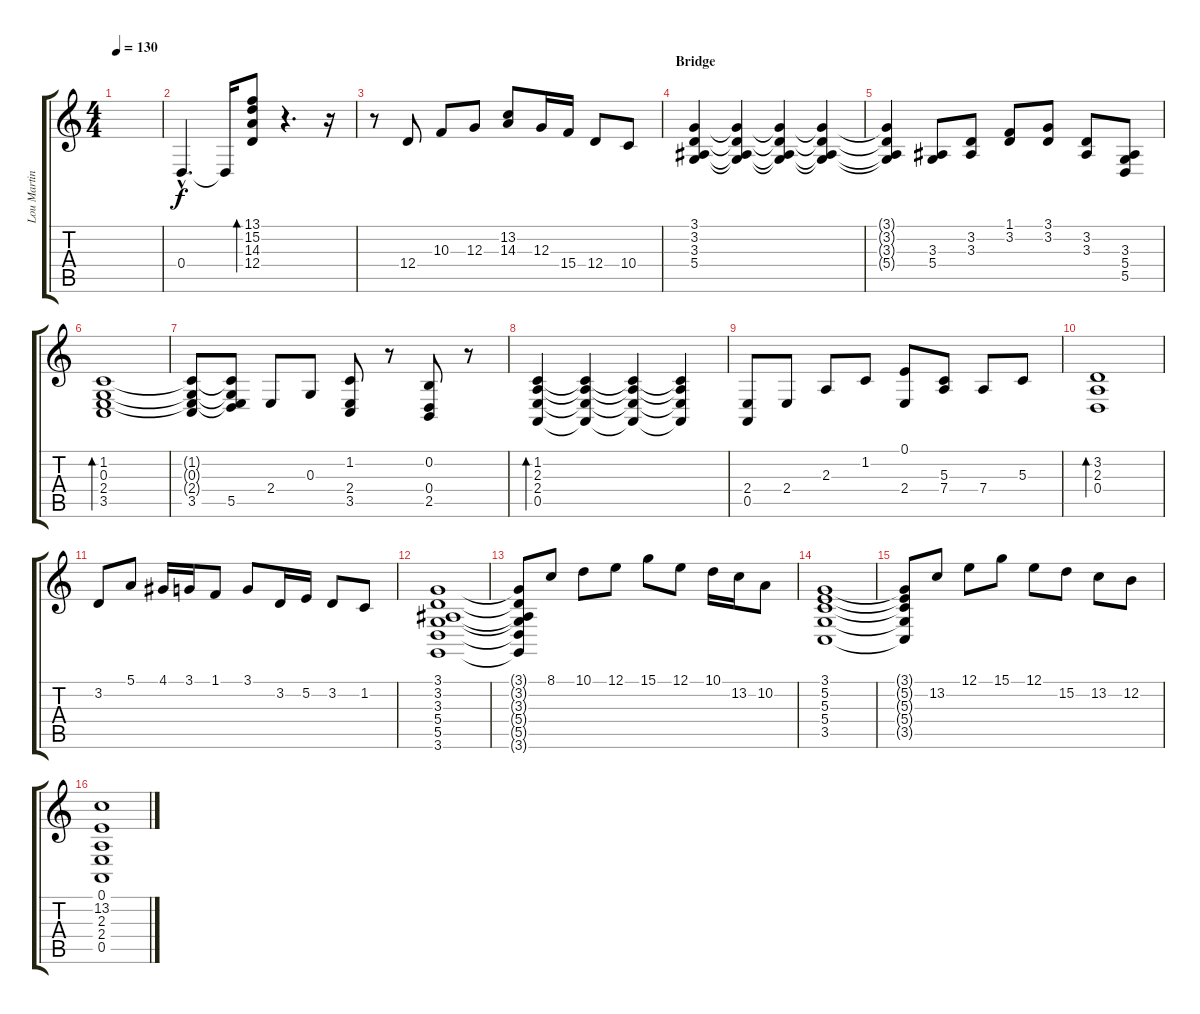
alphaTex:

\track ("Lou Martin Piano" "Lou Martin") {instrument brightacousticpiano}
\staff {score tabs}
\tuning (E4 B3 G3 D3 A2 E2) {hide}
\ts (4 4)
\tempo 130
\clef g2
\ks c
|
0.4{hac}.4{d} 0.4{t}.16 (13.1 15.2 14.3 12.4).8{bd 480} r.4{d} r.16 |
r.8 12.4.8 10.3.8 12.3.8 (13.2 14.3).8 12.3.16 15.4.16 12.4.8 10.4.8 |
\section ("" "Bridge")
(3.1 3.2 3.3 5.4).4 (3.1{t} 3.2{t} 3.3{t} 5.4{t}).4 (3.1{t} 3.2{t} 3.3{t} 5.4{t}).4 (3.1{t} 3.2{t} 3.3{t} 5.4{t}).4 |
(3.1{t} 3.2{t} 3.3{t} 5.4{t}).4 (3.3 5.4).8 (3.2 3.3).8 (1.1 3.2).8 (3.1 3.2).8 (3.2 3.3).8 (3.3 5.4 5.5).8 |
(1.2 0.3 2.4 3.5).1{bd 480} |
(1.2{t} 0.3{t} 2.4{t} 3.5).8 (1.2{t} 0.3{t} 2.4{t} 5.5).8 2.4.8 0.3.8 (1.2 2.4 3.5).8 r.8 (0.2 0.4 2.5).8 r.8 |
(1.2 2.3 2.4 0.5).4{bd 480} (1.2{t} 2.3{t} 2.4{t} 0.5{t}).4 (1.2{t} 2.3{t} 2.4{t} 0.5{t}).4 (1.2{t} 2.3{t} 2.4{t} 0.5{t}).4 |
(2.4 0.5).8 2.4.8 2.3.8 1.2.8 (0.1 2.4).8 (5.3 7.4).8 7.4.8 5.3.8 |
(3.2 2.3 0.4).1{bd 240} |
3.2.8 5.1.8 4.1.16 3.1.16 1.1.8 3.1.8 3.2.16 5.2.16 3.2.8 1.2.8 |
(3.1 3.2 3.3 5.4 5.5 3.6).1 |
(3.1{t} 3.2{t} 3.3{t} 5.4{t} 5.5{t} 3.6{t}).8 8.1.8 10.1.8 12.1.8 15.1.8 12.1.8 10.1.16 13.2.16 10.2.8 |
(3.1 5.2 5.3 5.4 3.5).1 |
(3.1{t} 5.2{t} 5.3{t} 5.4{t} 3.5{t}).8 13.2.8 12.1.8 15.1.8 12.1.8 15.2.8 13.2.8 12.2.8 |
(0.1 13.2 2.3 2.4 0.5).1
